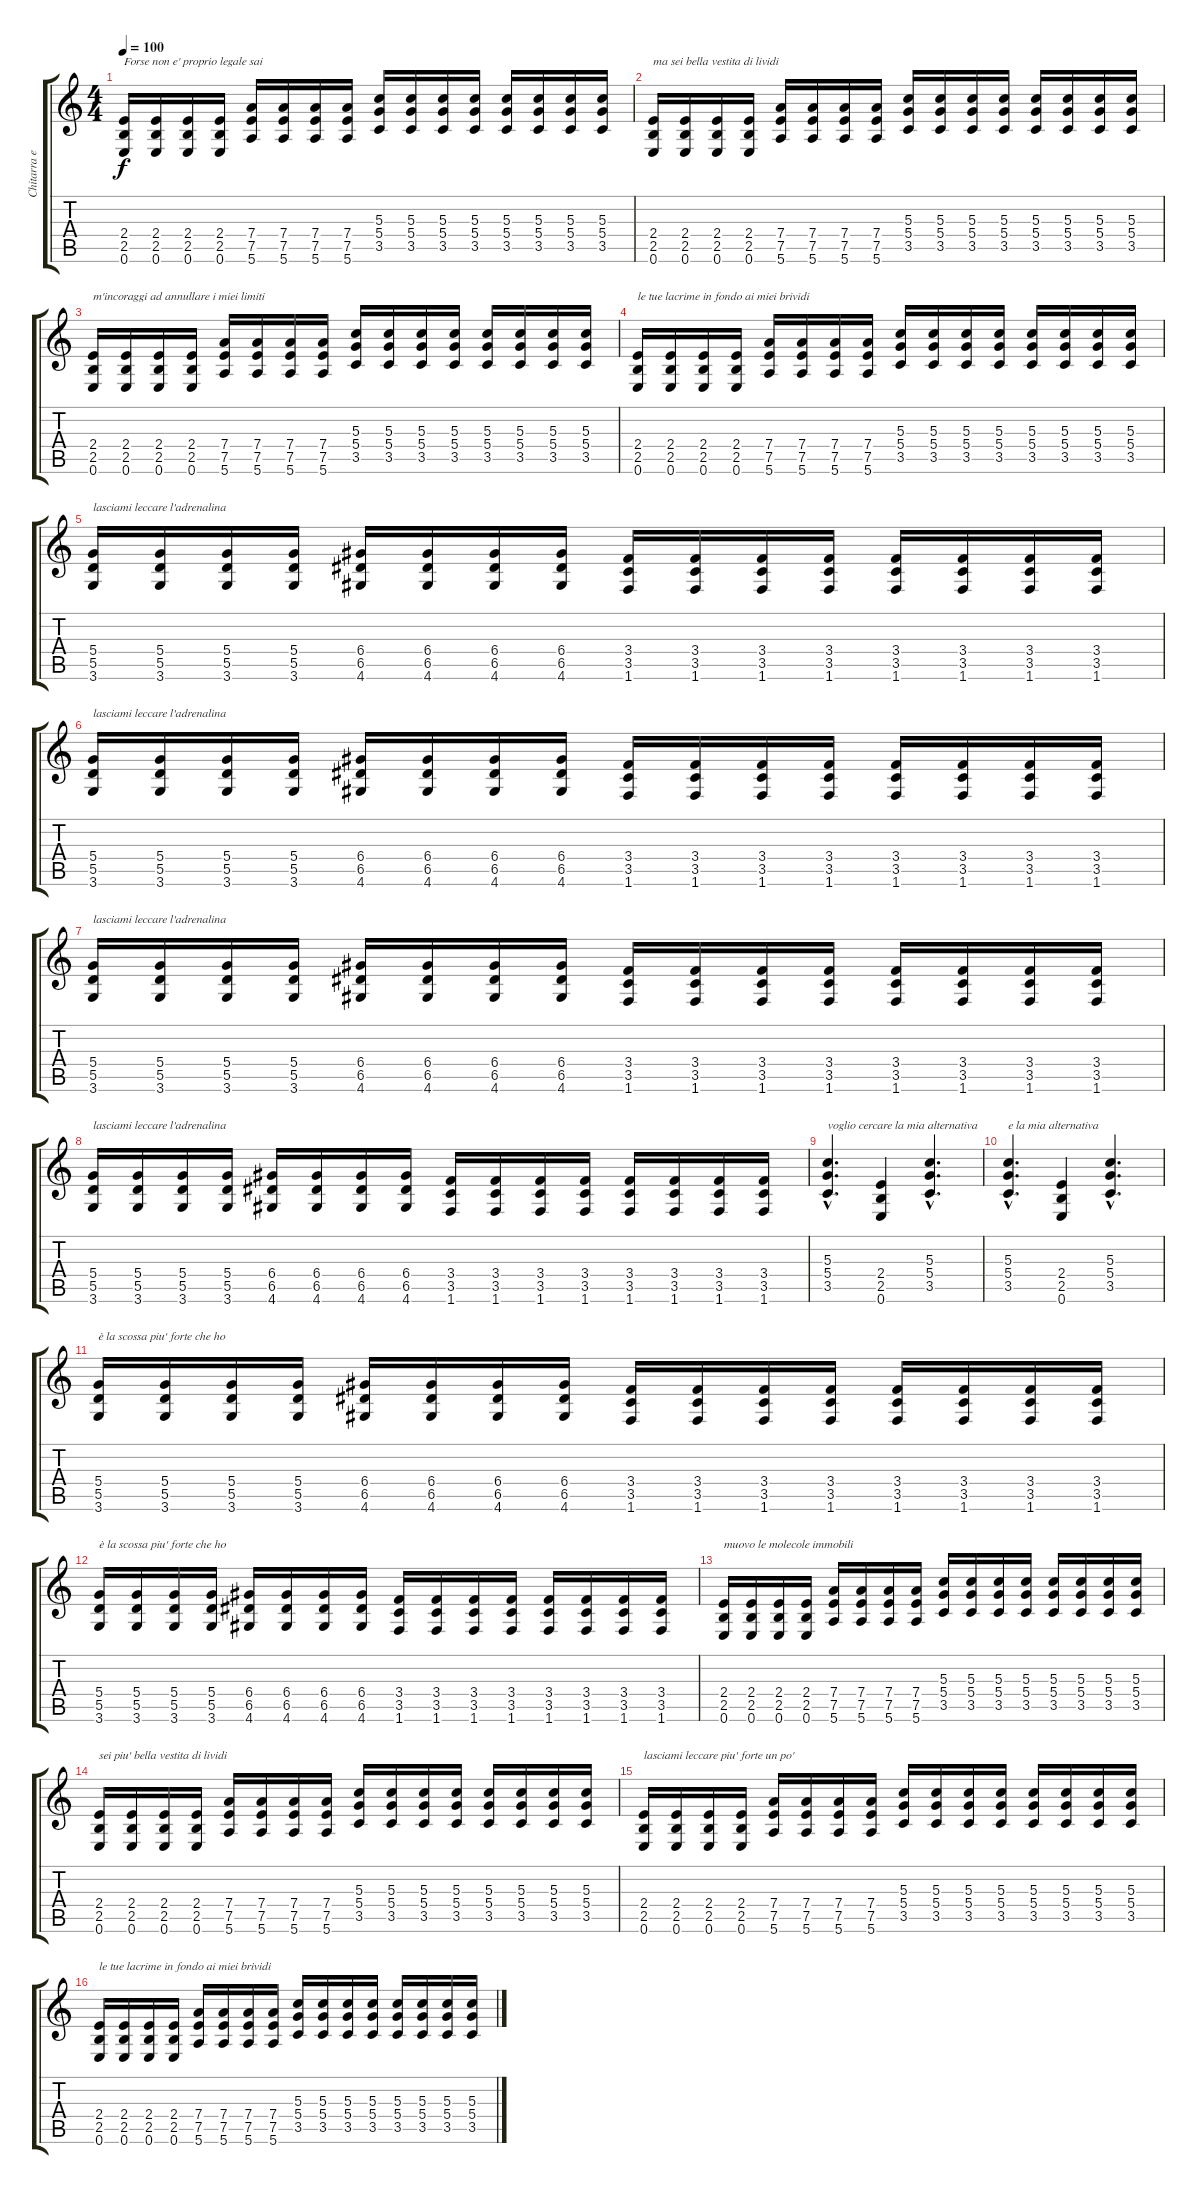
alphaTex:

\track ("Chitarra elettrica" "Chitarra e") {instrument distortionguitar}
\staff {score tabs}
\tuning (E4 B3 G3 D3 A2 E2) {hide}
\ts (4 4)
\tempo 100
\clef g2
\ks c
(2.4 2.5 0.6).16{txt "Forse non e' proprio legale sai" dy f instrument electricguitarclean} (2.4 2.5 0.6).16 (2.4 2.5 0.6).16 (2.4 2.5 0.6).16 (7.4 7.5 5.6).16 (7.4 7.5 5.6).16 (7.4 7.5 5.6).16 (7.4 7.5 5.6).16 (5.3 5.4 3.5).16 (5.3 5.4 3.5).16 (5.3 5.4 3.5).16 (5.3 5.4 3.5).16 (5.3 5.4 3.5).16 (5.3 5.4 3.5).16 (5.3 5.4 3.5).16 (5.3 5.4 3.5).16 |
(2.4 2.5 0.6).16{txt "ma sei bella vestita di lividi"} (2.4 2.5 0.6).16 (2.4 2.5 0.6).16 (2.4 2.5 0.6).16 (7.4 7.5 5.6).16 (7.4 7.5 5.6).16 (7.4 7.5 5.6).16 (7.4 7.5 5.6).16 (5.3 5.4 3.5).16 (5.3 5.4 3.5).16 (5.3 5.4 3.5).16 (5.3 5.4 3.5).16 (5.3 5.4 3.5).16 (5.3 5.4 3.5).16 (5.3 5.4 3.5).16 (5.3 5.4 3.5).16 |
(2.4 2.5 0.6).16{txt "m'incoraggi ad annullare i miei limiti"} (2.4 2.5 0.6).16 (2.4 2.5 0.6).16 (2.4 2.5 0.6).16 (7.4 7.5 5.6).16 (7.4 7.5 5.6).16 (7.4 7.5 5.6).16 (7.4 7.5 5.6).16 (5.3 5.4 3.5).16 (5.3 5.4 3.5).16 (5.3 5.4 3.5).16 (5.3 5.4 3.5).16 (5.3 5.4 3.5).16 (5.3 5.4 3.5).16 (5.3 5.4 3.5).16 (5.3 5.4 3.5).16 |
(2.4 2.5 0.6).16{txt "le tue lacrime in fondo ai miei brividi"} (2.4 2.5 0.6).16 (2.4 2.5 0.6).16 (2.4 2.5 0.6).16 (7.4 7.5 5.6).16 (7.4 7.5 5.6).16 (7.4 7.5 5.6).16 (7.4 7.5 5.6).16 (5.3 5.4 3.5).16 (5.3 5.4 3.5).16 (5.3 5.4 3.5).16 (5.3 5.4 3.5).16 (5.3 5.4 3.5).16 (5.3 5.4 3.5).16 (5.3 5.4 3.5).16 (5.3 5.4 3.5).16 |
(5.4 5.5 3.6).16{txt "lasciami leccare l'adrenalina" instrument distortionguitar} (5.4 5.5 3.6).16 (5.4 5.5 3.6).16 (5.4 5.5 3.6).16 (6.4 6.5 4.6).16 (6.4 6.5 4.6).16 (6.4 6.5 4.6).16 (6.4 6.5 4.6).16 (3.4 3.5 1.6).16 (3.4 3.5 1.6).16 (3.4 3.5 1.6).16 (3.4 3.5 1.6).16 (3.4 3.5 1.6).16 (3.4 3.5 1.6).16 (3.4 3.5 1.6).16 (3.4 3.5 1.6).16 |
(5.4 5.5 3.6).16{txt "lasciami leccare l'adrenalina"} (5.4 5.5 3.6).16 (5.4 5.5 3.6).16 (5.4 5.5 3.6).16 (6.4 6.5 4.6).16 (6.4 6.5 4.6).16 (6.4 6.5 4.6).16 (6.4 6.5 4.6).16 (3.4 3.5 1.6).16 (3.4 3.5 1.6).16 (3.4 3.5 1.6).16 (3.4 3.5 1.6).16 (3.4 3.5 1.6).16 (3.4 3.5 1.6).16 (3.4 3.5 1.6).16 (3.4 3.5 1.6).16 |
(5.4 5.5 3.6).16{txt "lasciami leccare l'adrenalina"} (5.4 5.5 3.6).16 (5.4 5.5 3.6).16 (5.4 5.5 3.6).16 (6.4 6.5 4.6).16 (6.4 6.5 4.6).16 (6.4 6.5 4.6).16 (6.4 6.5 4.6).16 (3.4 3.5 1.6).16 (3.4 3.5 1.6).16 (3.4 3.5 1.6).16 (3.4 3.5 1.6).16 (3.4 3.5 1.6).16 (3.4 3.5 1.6).16 (3.4 3.5 1.6).16 (3.4 3.5 1.6).16 |
(5.4 5.5 3.6).16{txt "lasciami leccare l'adrenalina"} (5.4 5.5 3.6).16 (5.4 5.5 3.6).16 (5.4 5.5 3.6).16 (6.4 6.5 4.6).16 (6.4 6.5 4.6).16 (6.4 6.5 4.6).16 (6.4 6.5 4.6).16 (3.4 3.5 1.6).16 (3.4 3.5 1.6).16 (3.4 3.5 1.6).16 (3.4 3.5 1.6).16 (3.4 3.5 1.6).16 (3.4 3.5 1.6).16 (3.4 3.5 1.6).16 (3.4 3.5 1.6).16 |
(5.3{hac} 5.4{hac} 3.5{hac}).4{d txt "voglio cercare la mia alternativa"} (2.4 2.5 0.6).4 (5.3{hac} 5.4{hac} 3.5{hac}).4{d} |
(5.3{hac} 5.4{hac} 3.5{hac}).4{d txt "e la mia alternativa"} (2.4 2.5 0.6).4 (5.3{hac} 5.4{hac} 3.5{hac}).4{d} |
(5.4 5.5 3.6).16{txt "è la scossa piu' forte che ho"} (5.4 5.5 3.6).16 (5.4 5.5 3.6).16 (5.4 5.5 3.6).16 (6.4 6.5 4.6).16 (6.4 6.5 4.6).16 (6.4 6.5 4.6).16 (6.4 6.5 4.6).16 (3.4 3.5 1.6).16 (3.4 3.5 1.6).16 (3.4 3.5 1.6).16 (3.4 3.5 1.6).16 (3.4 3.5 1.6).16 (3.4 3.5 1.6).16 (3.4 3.5 1.6).16 (3.4 3.5 1.6).16 |
(5.4 5.5 3.6).16{txt "è la scossa piu' forte che ho"} (5.4 5.5 3.6).16 (5.4 5.5 3.6).16 (5.4 5.5 3.6).16 (6.4 6.5 4.6).16 (6.4 6.5 4.6).16 (6.4 6.5 4.6).16 (6.4 6.5 4.6).16 (3.4 3.5 1.6).16 (3.4 3.5 1.6).16 (3.4 3.5 1.6).16 (3.4 3.5 1.6).16 (3.4 3.5 1.6).16 (3.4 3.5 1.6).16 (3.4 3.5 1.6).16 (3.4 3.5 1.6).16 |
(2.4 2.5 0.6).16{txt "muovo le molecole immobili" instrument electricguitarclean} (2.4 2.5 0.6).16 (2.4 2.5 0.6).16 (2.4 2.5 0.6).16 (7.4 7.5 5.6).16 (7.4 7.5 5.6).16 (7.4 7.5 5.6).16 (7.4 7.5 5.6).16 (5.3 5.4 3.5).16 (5.3 5.4 3.5).16 (5.3 5.4 3.5).16 (5.3 5.4 3.5).16 (5.3 5.4 3.5).16 (5.3 5.4 3.5).16 (5.3 5.4 3.5).16 (5.3 5.4 3.5).16 |
(2.4 2.5 0.6).16{txt "sei piu' bella vestita di lividi"} (2.4 2.5 0.6).16 (2.4 2.5 0.6).16 (2.4 2.5 0.6).16 (7.4 7.5 5.6).16 (7.4 7.5 5.6).16 (7.4 7.5 5.6).16 (7.4 7.5 5.6).16 (5.3 5.4 3.5).16 (5.3 5.4 3.5).16 (5.3 5.4 3.5).16 (5.3 5.4 3.5).16 (5.3 5.4 3.5).16 (5.3 5.4 3.5).16 (5.3 5.4 3.5).16 (5.3 5.4 3.5).16 |
(2.4 2.5 0.6).16{txt "lasciami leccare piu' forte un po'"} (2.4 2.5 0.6).16 (2.4 2.5 0.6).16 (2.4 2.5 0.6).16 (7.4 7.5 5.6).16 (7.4 7.5 5.6).16 (7.4 7.5 5.6).16 (7.4 7.5 5.6).16 (5.3 5.4 3.5).16 (5.3 5.4 3.5).16 (5.3 5.4 3.5).16 (5.3 5.4 3.5).16 (5.3 5.4 3.5).16 (5.3 5.4 3.5).16 (5.3 5.4 3.5).16 (5.3 5.4 3.5).16 |
(2.4 2.5 0.6).16{txt "le tue lacrime in fondo ai miei brividi"} (2.4 2.5 0.6).16 (2.4 2.5 0.6).16 (2.4 2.5 0.6).16 (7.4 7.5 5.6).16 (7.4 7.5 5.6).16 (7.4 7.5 5.6).16 (7.4 7.5 5.6).16 (5.3 5.4 3.5).16 (5.3 5.4 3.5).16 (5.3 5.4 3.5).16 (5.3 5.4 3.5).16 (5.3 5.4 3.5).16 (5.3 5.4 3.5).16 (5.3 5.4 3.5).16 (5.3 5.4 3.5).16
